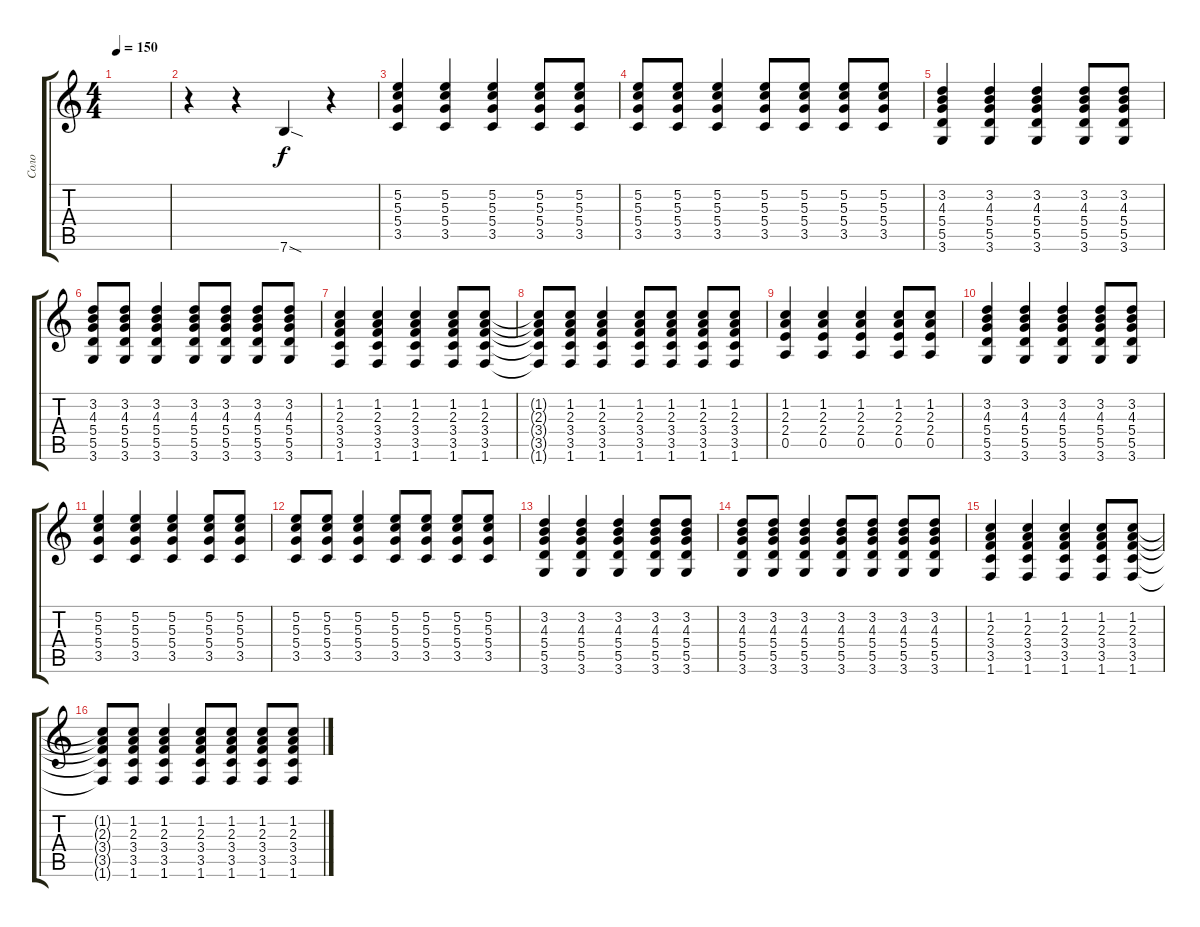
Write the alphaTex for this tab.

\track ("Соло" "Соло") {instrument distortionguitar}
\staff {score tabs}
\tuning (E4 B3 G3 D3 A2 E2) {hide}
\ts (4 4)
\tempo 150
\clef g2
\ks c
|
r.4 r.4 7.6{sod}.4 r.4 |
(5.2 5.3 5.4 3.5).4 (5.2 5.3 5.4 3.5).4 (5.2 5.3 5.4 3.5).4 (5.2 5.3 5.4 3.5).8 (5.2 5.3 5.4 3.5).8 |
(5.2 5.3 5.4 3.5).8 (5.2 5.3 5.4 3.5).8 (5.2 5.3 5.4 3.5).4 (5.2 5.3 5.4 3.5).8 (5.2 5.3 5.4 3.5).8 (5.2 5.3 5.4 3.5).8 (5.2 5.3 5.4 3.5).8 |
(3.2 4.3 5.4 5.5 3.6).4 (3.2 4.3 5.4 5.5 3.6).4 (3.2 4.3 5.4 5.5 3.6).4 (3.2 4.3 5.4 5.5 3.6).8 (3.2 4.3 5.4 5.5 3.6).8 |
(3.2 4.3 5.4 5.5 3.6).8 (3.2 4.3 5.4 5.5 3.6).8 (3.2 4.3 5.4 5.5 3.6).4 (3.2 4.3 5.4 5.5 3.6).8 (3.2 4.3 5.4 5.5 3.6).8 (3.2 4.3 5.4 5.5 3.6).8 (3.2 4.3 5.4 5.5 3.6).8 |
(1.2 2.3 3.4 3.5 1.6).4 (1.2 2.3 3.4 3.5 1.6).4 (1.2 2.3 3.4 3.5 1.6).4 (1.2 2.3 3.4 3.5 1.6).8 (1.2 2.3 3.4 3.5 1.6).8 |
(1.2{t} 2.3{t} 3.4{t} 3.5{t} 1.6{t}).8 (1.2 2.3 3.4 3.5 1.6).8 (1.2 2.3 3.4 3.5 1.6).4 (1.2 2.3 3.4 3.5 1.6).8 (1.2 2.3 3.4 3.5 1.6).8 (1.2 2.3 3.4 3.5 1.6).8 (1.2 2.3 3.4 3.5 1.6).8 |
(1.2 2.3 2.4 0.5).4 (1.2 2.3 2.4 0.5).4 (1.2 2.3 2.4 0.5).4 (1.2 2.3 2.4 0.5).8 (1.2 2.3 2.4 0.5).8 |
(3.2 4.3 5.4 5.5 3.6).4 (3.2 4.3 5.4 5.5 3.6).4 (3.2 4.3 5.4 5.5 3.6).4 (3.2 4.3 5.4 5.5 3.6).8 (3.2 4.3 5.4 5.5 3.6).8 |
(5.2 5.3 5.4 3.5).4 (5.2 5.3 5.4 3.5).4 (5.2 5.3 5.4 3.5).4 (5.2 5.3 5.4 3.5).8 (5.2 5.3 5.4 3.5).8 |
(5.2 5.3 5.4 3.5).8 (5.2 5.3 5.4 3.5).8 (5.2 5.3 5.4 3.5).4 (5.2 5.3 5.4 3.5).8 (5.2 5.3 5.4 3.5).8 (5.2 5.3 5.4 3.5).8 (5.2 5.3 5.4 3.5).8 |
(3.2 4.3 5.4 5.5 3.6).4 (3.2 4.3 5.4 5.5 3.6).4 (3.2 4.3 5.4 5.5 3.6).4 (3.2 4.3 5.4 5.5 3.6).8 (3.2 4.3 5.4 5.5 3.6).8 |
(3.2 4.3 5.4 5.5 3.6).8 (3.2 4.3 5.4 5.5 3.6).8 (3.2 4.3 5.4 5.5 3.6).4 (3.2 4.3 5.4 5.5 3.6).8 (3.2 4.3 5.4 5.5 3.6).8 (3.2 4.3 5.4 5.5 3.6).8 (3.2 4.3 5.4 5.5 3.6).8 |
(1.2 2.3 3.4 3.5 1.6).4 (1.2 2.3 3.4 3.5 1.6).4 (1.2 2.3 3.4 3.5 1.6).4 (1.2 2.3 3.4 3.5 1.6).8 (1.2 2.3 3.4 3.5 1.6).8 |
(1.2{t} 2.3{t} 3.4{t} 3.5{t} 1.6{t}).8 (1.2 2.3 3.4 3.5 1.6).8 (1.2 2.3 3.4 3.5 1.6).4 (1.2 2.3 3.4 3.5 1.6).8 (1.2 2.3 3.4 3.5 1.6).8 (1.2 2.3 3.4 3.5 1.6).8 (1.2 2.3 3.4 3.5 1.6).8
